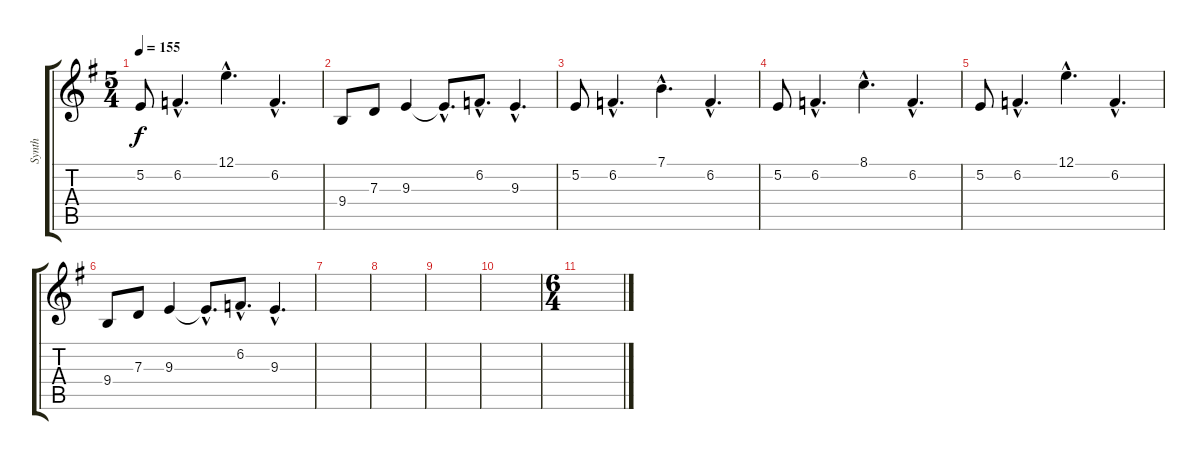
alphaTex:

\track ("Synth" "Synth") {instrument synthvoice}
\staff {score tabs}
\tuning (E4 B3 G3 D3 A2 E2) {hide}
\ts (5 4)
\tempo 155
\clef g2
\ks g
5.2.8{dy f} 6.2{hac}.4{d} 12.1{hac}.4{d} 6.2{hac}.4{d} |
9.4.8 7.3.8 9.3.4 9.3{hac t}.8{d} 6.2{hac}.8{d} 9.3{hac}.4{d} |
5.2.8 6.2{hac}.4{d} 7.1{hac}.4{d} 6.2{hac}.4{d} |
5.2.8 6.2{hac}.4{d} 8.1{hac}.4{d} 6.2{hac}.4{d} |
5.2.8 6.2{hac}.4{d} 12.1{hac}.4{d} 6.2{hac}.4{d} |
9.4.8 7.3.8 9.3.4 9.3{hac t}.8{d} 6.2{hac}.8{d} 9.3{hac}.4{d} |
|
|
|
|
\ts (6 4)
